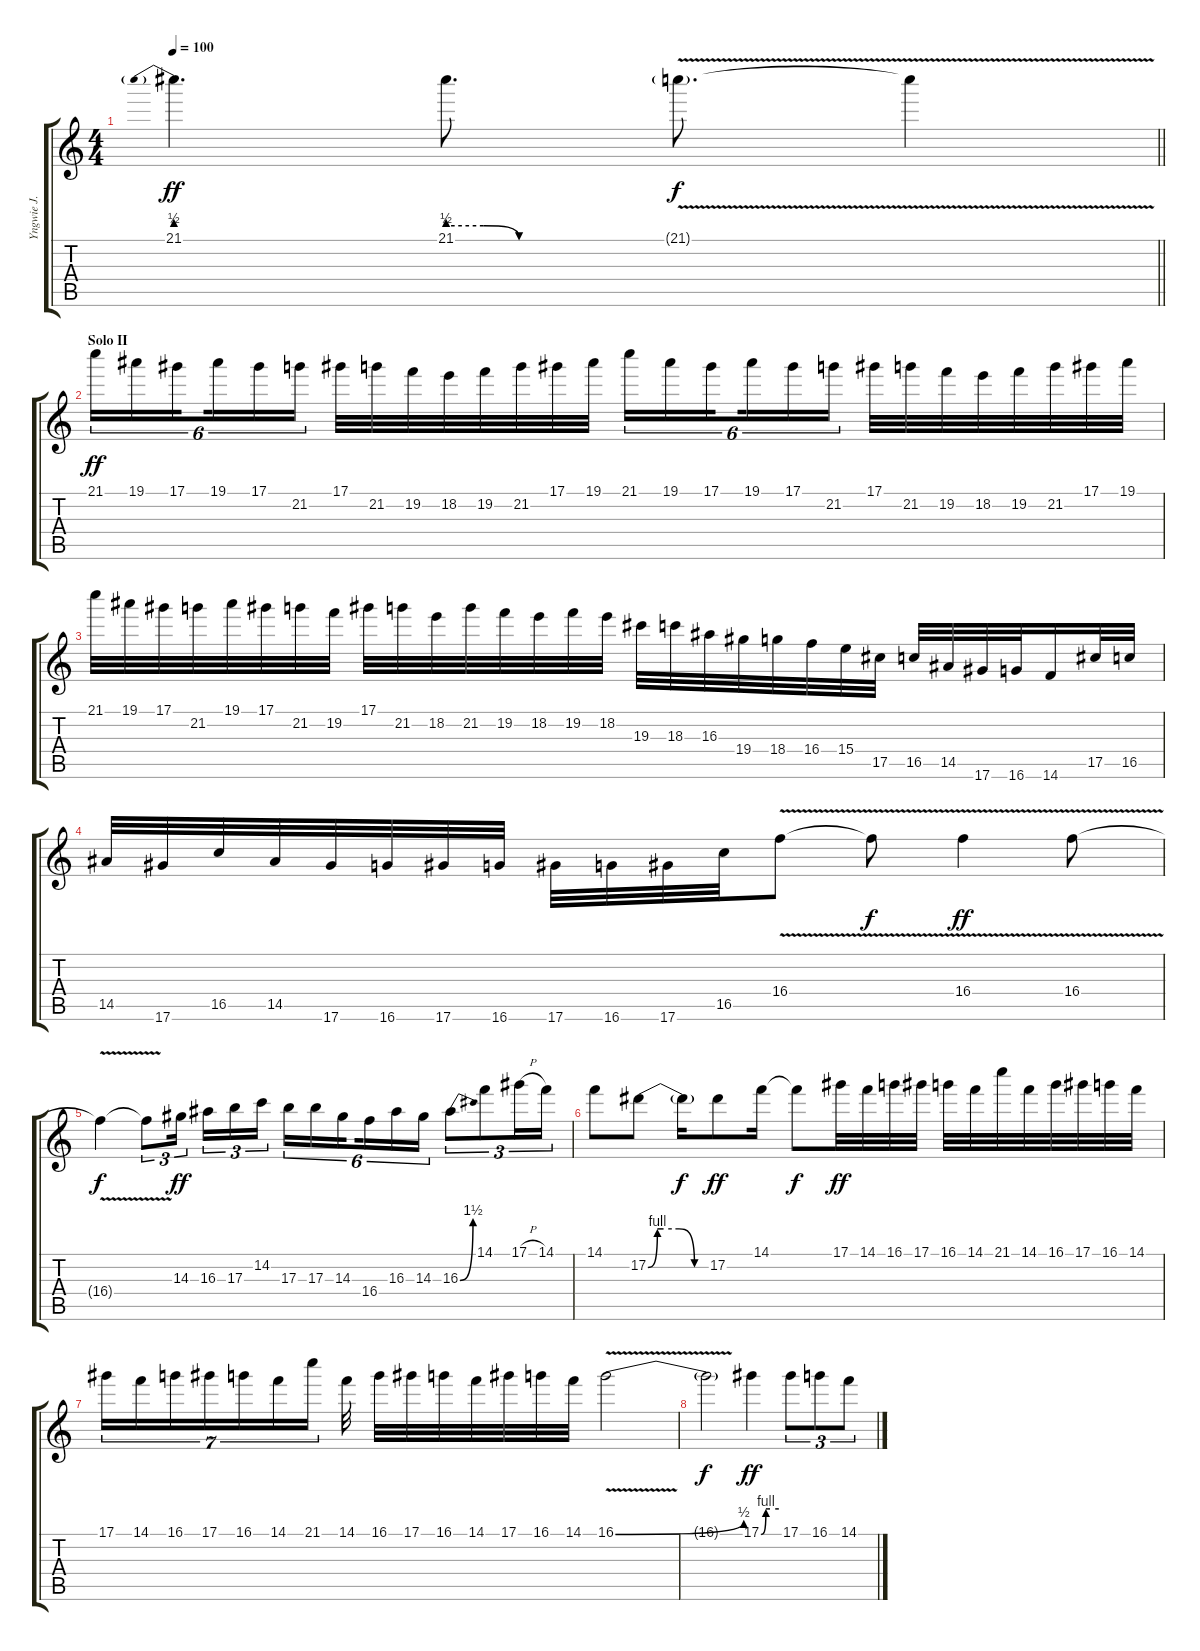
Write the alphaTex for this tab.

\track ("Yngwie J. Malmsteen" "Yngwie J. ") {instrument overdrivenguitar}
\staff {score tabs}
\tuning (Eb4 Bb3 Gb3 Db3 Ab2 Eb2) {hide}
\ts (4 4)
\tempo 100
\clef g2
\barLineRight lightlight
\ks c
21.1{be (prebend 0 2 60 2)}.4{d dy ff} 21.1{be (custom 0 2 10 2 20 0 24 0 40 0 60 0)}.8{d} 21.1{v g}.8{d dy f} 21.1{t}.4 |
\section ("" "Solo II")
21.1.16{tu (6 4) dy ff} 19.1.16{tu (6 4)} 17.1.16{tu (6 4) beam splitsecondary} 19.1.16{tu (6 4)} 17.1.16{tu (6 4)} 21.2.16{tu (6 4)} 17.1.32 21.2.32 19.2.32 18.2.32 19.2.32 21.2.32 17.1.32 19.1.32 21.1.16{tu (6 4)} 19.1.16{tu (6 4)} 17.1.16{tu (6 4) beam splitsecondary} 19.1.16{tu (6 4)} 17.1.16{tu (6 4)} 21.2.16{tu (6 4)} 17.1.32 21.2.32 19.2.32 18.2.32 19.2.32 21.2.32 17.1.32 19.1.32 |
21.1.32 19.1.32 17.1.32 21.2.32 19.1.32 17.1.32 21.2.32 19.2.32 17.1.32 21.2.32 18.2.32 21.2.32 19.2.32 18.2.32 19.2.32 18.2.32 19.3.32 18.3.32 16.3.32 19.4.32 18.4.32 16.4.32 15.4.32 17.5.32 16.5.32 14.5.32 17.6.32 16.6.32 14.6.16 17.5.32 16.5.32 |
14.5.32 17.6.32 16.5.32 14.5.32 17.6.32 16.6.32 17.6.32 16.6.32 17.6.32 16.6.32 17.6.32 16.5.32 16.4{v}.8 16.4{t}.8{dy f} 16.4{v}.4{dy ff} 16.4{v}.8 |
16.4{v t}.4{dy f} 16.4{t}.8{tu (3 2)} 14.3.16{tu (3 2) dy ff beam splitsecondary} 16.3.16{tu (3 2)} 17.3.16{tu (3 2)} 14.2.16{tu (3 2)} 17.3.16{tu (6 4)} 17.3.16{tu (6 4)} 14.3.16{tu (6 4) beam splitsecondary} 16.4.16{tu (6 4)} 16.3.16{tu (6 4)} 14.3.16{tu (6 4)} 16.3{be (bend 0 0 60 6)}.8{tu (3 2)} 14.1.8{tu (3 2)} 17.1{h}.16{tu (3 2)} 14.1.16{tu (3 2)} |
14.1.8 17.2{be (custom 0 0 9 4 15 4 30 4 45 0 60 0)}.8 17.2{t}.16{dy f} 17.2.8{dy ff} 14.1.16 14.1{t}.8{dy f} 17.1.32{dy ff} 14.1.32 16.1.32 17.1.32 16.1.32 14.1.32 21.1.32 14.1.32 16.1.32 17.1.32 16.1.32 14.1.32 |
17.1.16{tu (7 4)} 14.1.16{tu (7 4)} 16.1.16{tu (7 4)} 17.1.16{tu (7 4)} 16.1.16{tu (7 4)} 14.1.16{tu (7 4)} 21.1.16{tu (7 4)} 14.1.32 16.1.32 17.1.32 16.1.32 14.1.32 17.1.32 16.1.32 14.1.32 16.1{be (bend 0 0 60 2) v}.2 |
16.1{t}.2{dy f} 17.1{be (custom 0 0 16 4 20 4 30 4 60 4)}.4{dy ff} 17.1.8{tu (3 2)} 16.1.8{tu (3 2)} 14.1.8{tu (3 2)}
